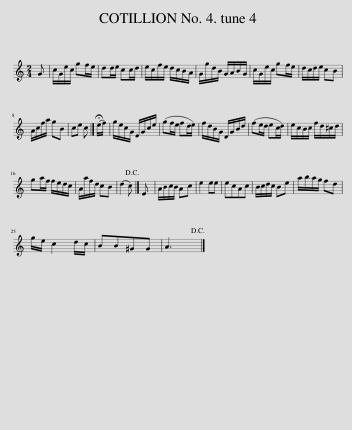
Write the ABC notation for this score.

X:1
L:1/8
M:2/4
I:linebreak $
K:C
V:1 treble
V:1
 G | c/G/e/c/ gf/e/ | dd/e/ cc/d/ | e/c/f/e/ d/c/B/A/ | G/g/d/B/ G/A/B/G/ | %5
 c/G/e/c/ gf/e/ | d/c/d/e/ cB |$ A/c/f/a/ gB | ce c |] (!fermata!e/f/) | %10
 g/e/c/G/ E/G/c/e/ | (gf/e/ fd/e/) | f/d/B/G/ D/G/B/d/ | (fe/d/ ec/d/) | e/c/B/c/ f/d/^c/d/ |$ %15
 ga/f/ f/e/d/c/ | A/a/f/d/ cB | (d2 c)!D.C.! |] E | A/B/c/B/ Ac | %20
 e2 ee | ecAc | B/c/d/c/ Be | a/b/a/g/ fd |$ g/e/ c2 d/c/ | %25
 BB^GG | A3!D.C.! |] %27
